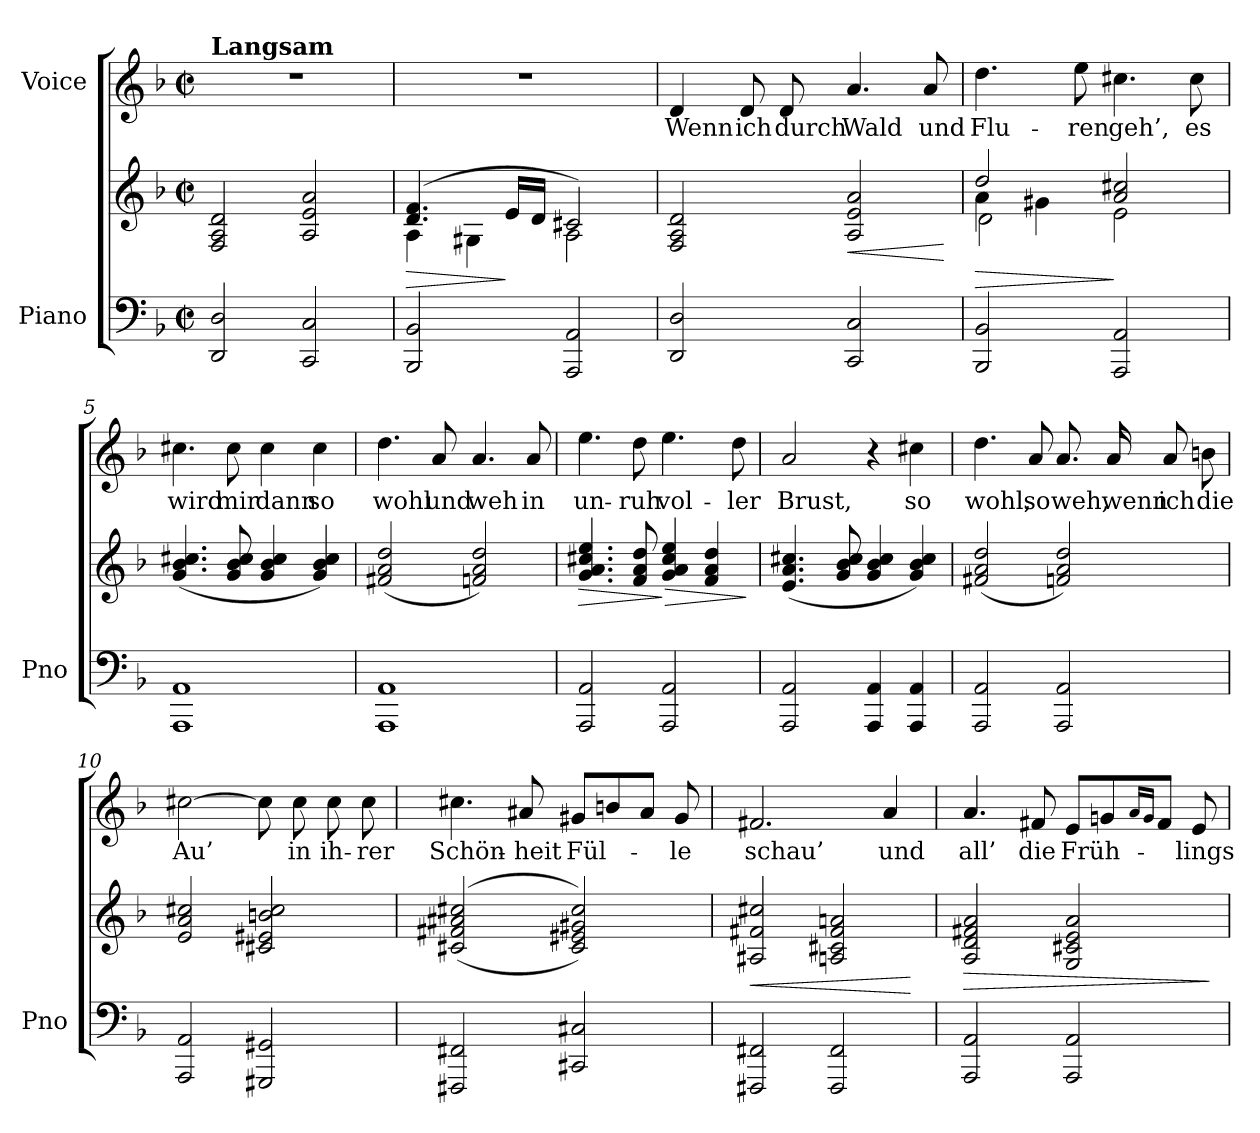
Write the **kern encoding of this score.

**kern	**kern	**dynam	**kern	**text
*part2	*part2	*part2	*part1	*part1
*staff3	*staff2	*staff2/3	*staff1	*staff1
*I"Piano	*	*	*I"Voice	*
*I'Pno	*	*	*	*
*clefF4	*clefG2	*	*clefG2	*
*k[b-]	*k[b-]	*	*k[b-]	*
*M2/2	*M2/2	*	*M2/2	*
*met(c|)	*met(c|)	*	*met(c|)	*
=1	=1	=1	=1	=1
!	!	!	!LO:TX:a:B:t=Langsam	!
2DD/ 2D/	2F/ 2A/ 2d/	.	1r	.
2CC/ 2C/	2A/ 2e/ 2a/	.	.	.
=2	=2	=2	=2	=2
!	!	!LO:HP:b	!	!
*	*^	*	*	*
2BBB-/ 2BB-/	(4.d/ 4.f/	4A\	>	1r	.
.	.	4G#X\	.	.	.
.	16e/LL	.	]	.	.
.	16d/JJ	.	.	.	.
2AAA/ 2AA/	2c#X/)	2A\	.	.	.
*	*v	*v	*	*	*
=3	=3	=3	=3	=3
2DD/ 2D/	2F/ 2A/ 2d/	.	4d/	Wenn
.	.	.	8d/	ich
.	.	.	8d/	durch
!	!	!LO:HP:b	!	!
2CC/ 2C/	2A/ 2e/ 2a/	<	4.a/	Wald
.	.	.	8a/	und
.	.	[	.	.
=4	=4	=4	=4	=4
!	!	!LO:HP:b	!	!
*	*^	*	*	*
*	*	*^	*	*	*
2BBB-/ 2BB-/	2dd/	4a\	2d\	>	4.dd\	Flu-
.	.	4g#X\	.	.	.	.
.	.	.	.	.	8ee\	-ren
2AAA/ 2AA/	2a/ 2cc#X/	2e\	2ryy	]	4.cc#X\	geh’,
.	.	.	.	.	8cc#\	es
*	*v	*v	*v	*	*	*
=5	=5	=5	=5	=5
1AAA 1AA	(4.g/ 4.b-/ 4.cc#X/	.	4.cc#X\	wird
.	8g/ 8b-/ 8cc#/	.	8cc#\	mir
.	4g/ 4b-/ 4cc#/	.	4cc#\	dann
.	4g/ 4b-/ 4cc#/)	.	4cc#\	so
=6	=6	=6	=6	=6
1AAA 1AA	(2f#X/ 2a/ 2dd/	.	4.dd\	wohl
.	.	.	8a/	und
.	2fn/ 2a/ 2dd/)	.	4.a/	weh
.	.	.	8a/	in
=7	=7	=7	=7	=7
!	!	!LO:HP:b	!	!
2AAA/ 2AA/	4.g/ 4.a/ 4.cc#X/ 4.ee/	>	4.ee\	un-
.	8f/ 8a/ 8dd/	.	8dd\	-ruh
!	!	!LO:HP:n=1:b	!	!
2AAA/ 2AA/	4g/ 4a/ 4cc#/ 4ee/	] >	4.ee\	vol-
.	4f/ 4a/ 4dd/	.	.	.
.	.	.	8dd\	-ler
.	.	]	.	.
=8	=8	=8	=8	=8
2AAA/ 2AA/	(4.e/ 4.a/ 4.cc#X/	.	2a/	Brust,
.	8g/ 8b-/ 8cc#/	.	.	.
4AAA/ 4AA/	4g/ 4b-/ 4cc#/	.	4r	.
4AAA/ 4AA/	4g/ 4b-/ 4cc#/)	.	4cc#X\	so
=9	=9	=9	=9	=9
*^	*	*	*	*
2AAA/ 2AA/	2ryy	(2f#X/ 2a/ 2dd/	.	4.dd\	wohl,
.	.	.	.	8a/	so
2AAA/ 2AA/	2ryy	2fn/ 2a/ 2dd/)	.	8.a/	weh,
.	.	.	.	16a/	wenn
.	.	.	.	8a/	ich
.	.	.	.	8bn\	die
*v	*v	*	*	*	*
=10	=10	=10	=10	=10
2AAA/ 2AA/	2e/ 2a/ 2cc#X/	.	[2cc#X\	Au’
2GGG#X/ 2GG#X/	2c#X/ 2e#X/ 2bn/ 2cc#/	.	8cc#\]	.
.	.	.	8cc#\	in
.	.	.	8cc#\	ih-
.	.	.	8cc#\	-rer
=11	=11	=11	=11	=11
2FFF#X/ 2FF#X/	(>(2c#X/ 2f#X/ 2a#X/ 2cc#X/	.	4.cc#X\	Schön-
.	.	.	8a#X/	-heit
2CC#X/ 2C#X/	2c#/ 2e#X/ 2g#X/ 2cc#/))	.	8g#X/L	Fül-
.	.	.	8bn/	.
.	.	.	8a#/J	.
.	.	.	8g#/	-le
=12	=12	=12	=12	=12
!	!	!LO:HP:b	!	!
2FFF#X/ 2FF#X/	2A#X/ 2f#X/ 2cc#X/	<	2.f#X/	schau’
2FFF#/ 2FF#/	2An/ 2c#X/ 2f#/ 2an/	.	.	.
.	.	.	4a/	und
.	.	[	.	.
=13	=13	=13	=13	=13
!	!	!LO:HP:b	!	!
2AAA/ 2AA/	2A/ 2d/ 2f#X/ 2a/	>	4.a/	all’
.	.	.	8f#X/	die
2AAA/ 2AA/	2G/ 2c#X/ 2e/ 2a/	.	8e/L	Früh-
.	.	.	8gn/	.
.	.	.	16qa/LL	.
.	.	.	16qg/JJ	.
.	.	.	8f#/J	.
.	.	.	8e/	-lings-
.	.	]	.	.
=	=	=	=	=
*-	*-	*-	*-	*-
